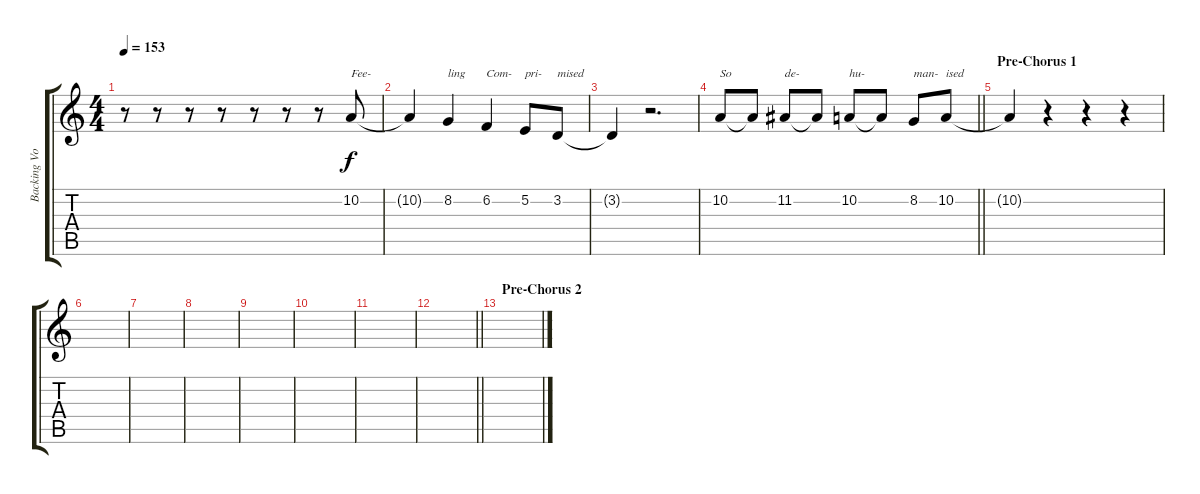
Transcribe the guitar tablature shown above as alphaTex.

\track ("Backing Vocals" "Backing Vo") {instrument clarinet}
\staff {score tabs}
\tuning (E4 B3 G3 D3 A2 D2) {hide}
\ts (4 4)
\tempo 153
\clef g2
\ks c
r.8{dy f} r.8 r.8 r.8 r.8 r.8 r.8 10.2.8{txt "Fee-"} |
10.2{t}.4 8.2.4{txt "ling"} 6.2.4{txt "Com-"} 5.2.8{txt "pri-"} 3.2.8{txt "mised"} |
3.2{t}.4 r.2{d} |
\barLineRight lightlight
10.2.8{txt "So"} 10.2{t}.8 11.2.8{txt "de-"} 11.2{t}.8 10.2.8{txt "hu-"} 10.2{t}.8 8.2.8{txt "man-"} 10.2.8{txt "ised"} |
\section ("" "Pre-Chorus 1")
10.2{t}.4 r.4 r.4 r.4 |
|
|
|
|
|
|
\barLineRight lightlight
|
\section ("" "Pre-Chorus 2")
